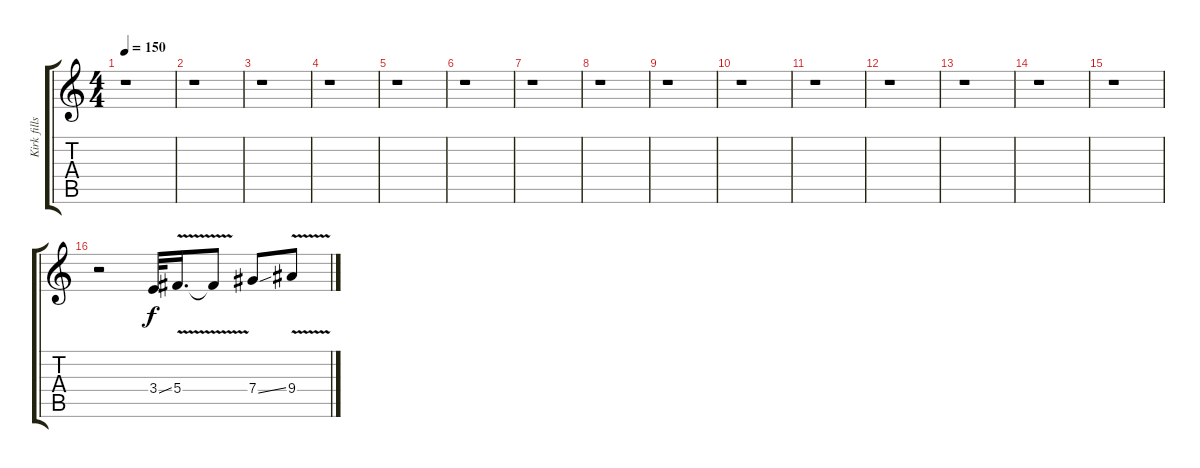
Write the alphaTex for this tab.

\track ("Kirk fills" "Kirk fills") {instrument distortionguitar}
\staff {score tabs}
\tuning (Eb4 Bb3 Gb3 Db3 Ab2 Eb2) {hide}
\ts (4 4)
\tempo 150
\clef g2
\ks c
r.1{dy mp} |
r.1 |
r.1 |
r.1 |
r.1 |
r.1 |
r.1 |
r.1 |
r.1 |
r.1 |
r.1 |
r.1 |
r.1 |
r.1 |
r.1 |
r.2 3.4{ss}.32{dy f} 5.4{v}.16{d} 5.4{t}.8 7.4{ss}.8 9.4{v}.8
